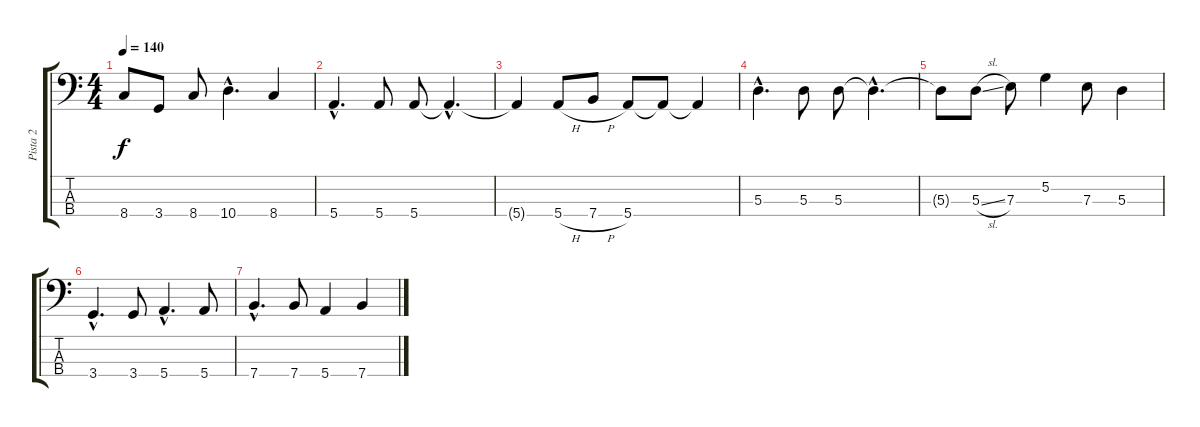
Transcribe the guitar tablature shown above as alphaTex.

\track ("Pista 2" "Pista 2") {instrument electricbasspick}
\staff {score tabs}
\tuning (G2 D2 A1 E1) {hide}
\ts (4 4)
\tempo 140
\clef f4
\ks c
8.4{t}.8{dy f} 3.4.8 8.4.8 10.4{hac}.4{d} 8.4.4 |
5.4{hac}.4{d} 5.4.8 5.4.8 5.4{hac t}.4{d} |
5.4{t}.4 5.4{h}.8 7.4{h}.8 5.4.8 5.4{t}.8 5.4{t}.4 |
5.3{hac}.4{d} 5.3.8 5.3.8 5.3{hac t}.4{d} |
5.3{t}.8 5.3{sl}.8 7.3.8 5.2.4 7.3.8 5.3.4 |
3.4{hac}.4{d} 3.4.8 5.4{hac}.4{d} 5.4.8 |
7.4{hac}.4{d} 7.4.8 5.4.4 7.4.4
